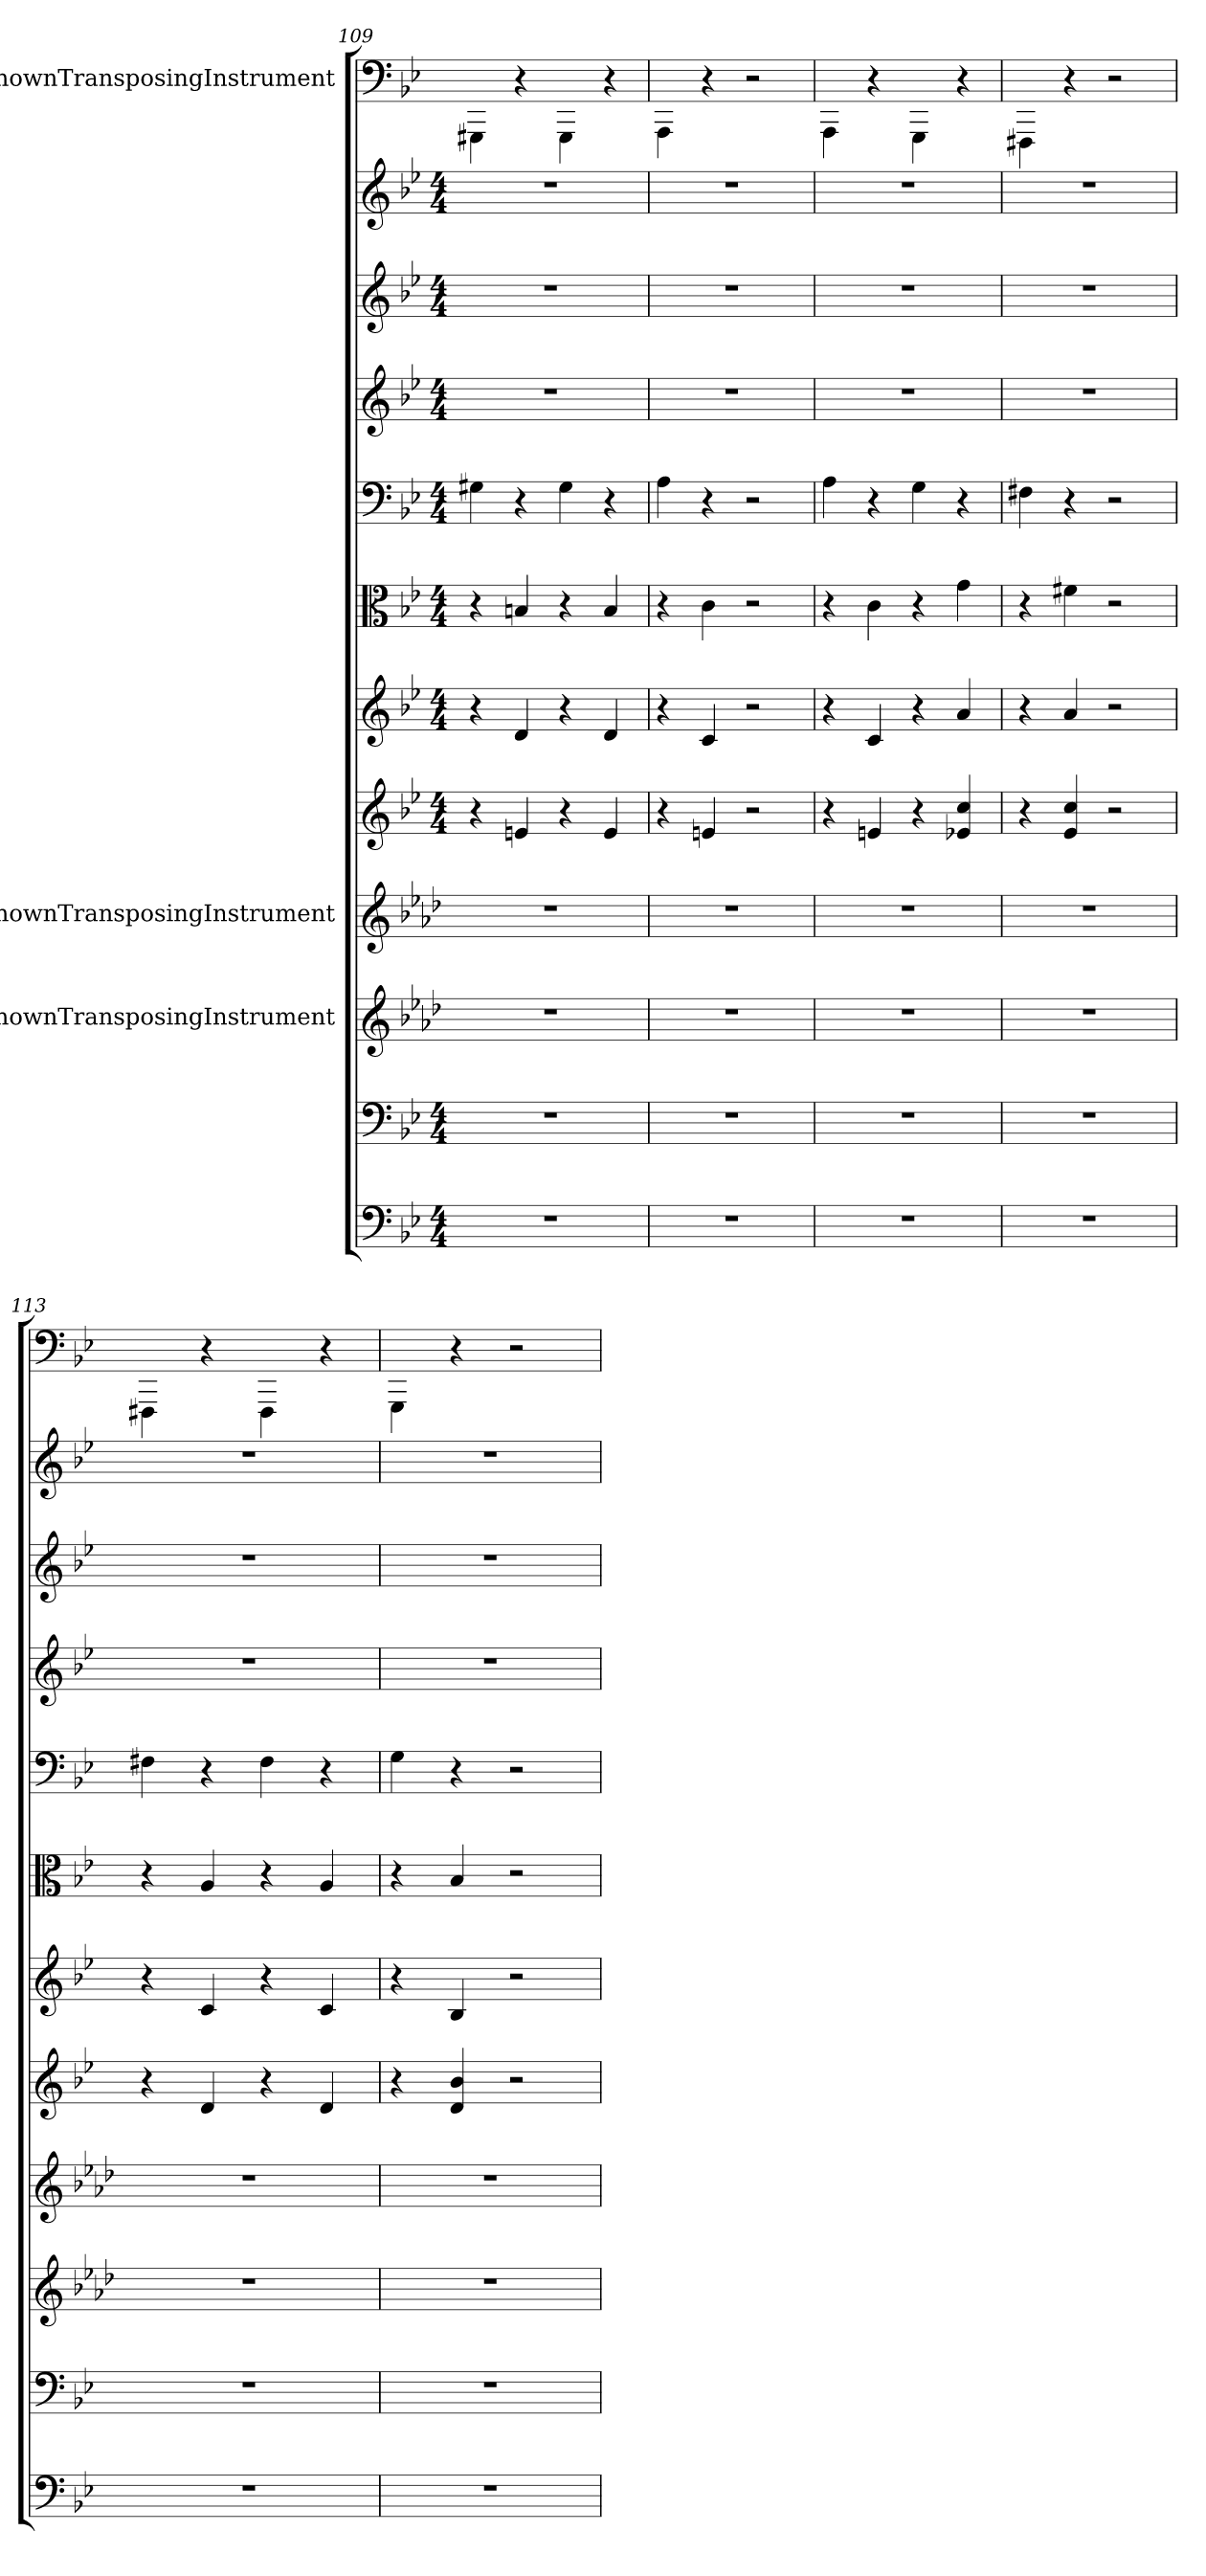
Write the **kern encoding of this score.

**kern	**kern	**kern	**kern	**kern	**kern	**kern	**kern	**kern	**kern	**kern	**kern
*part12	*part11	*part10	*part9	*part8	*part7	*part6	*part5	*part4	*part3	*part2	*part1
*staff12	*staff11	*staff10	*staff9	*staff8	*staff7	*staff6	*staff5	*staff4	*staff3	*staff2	*staff1
*	*	*I"UnknownTransposingInstrument	*I"UnknownTransposingInstrument	*	*	*	*	*	*	*	*I"UnknownTransposingInstrument
*clefF4	*clefF4	*clefG2	*clefG2	*clefG2	*clefG2	*clefC3	*clefF4	*clefG2	*clefG2	*clefG2	*clefF4
*	*	*ITrd-1c-2	*ITrd-1c-2	*	*	*	*	*	*	*	*ITrd-7c-12
*k[b-e-]	*k[b-e-]	*k[b-e-]	*k[b-e-]	*k[b-e-]	*k[b-e-]	*k[b-e-]	*k[b-e-]	*k[b-e-]	*k[b-e-]	*k[b-e-]	*k[b-e-]
*M4/4	*M4/4	*	*	*M4/4	*M4/4	*M4/4	*M4/4	*M4/4	*M4/4	*M4/4	*
=109	=109	=109	=109	=109	=109	=109	=109	=109	=109	=109	=109
1r	1r	1r	1r	4r	4r	4r	4G#X\	1r	1r	1r	4GG#X\
.	.	.	.	4en/	4d/	4Bn/	4r	.	.	.	4r
.	.	.	.	4r	4r	4r	4G#\	.	.	.	4GG#\
.	.	.	.	4e/	4d/	4B/	4r	.	.	.	4r
=110	=110	=110	=110	=110	=110	=110	=110	=110	=110	=110	=110
1r	1r	1r	1r	4r	4r	4r	4A\	1r	1r	1r	4AA\
.	.	.	.	4en/	4c/	4c\	4r	.	.	.	4r
.	.	.	.	2r	2r	2r	2r	.	.	.	2r
=111	=111	=111	=111	=111	=111	=111	=111	=111	=111	=111	=111
1r	1r	1r	1r	4r	4r	4r	4A\	1r	1r	1r	4AA\
.	.	.	.	4en/	4c/	4c\	4r	.	.	.	4r
.	.	.	.	4r	4r	4r	4G\	.	.	.	4GG\
.	.	.	.	4e-X/ 4cc/	4a/	4g\	4r	.	.	.	4r
=112	=112	=112	=112	=112	=112	=112	=112	=112	=112	=112	=112
1r	1r	1r	1r	4r	4r	4r	4F#X\	1r	1r	1r	4FF#X\
.	.	.	.	4e-/ 4cc/	4a/	4f#X\	4r	.	.	.	4r
.	.	.	.	2r	2r	2r	2r	.	.	.	2r
=113	=113	=113	=113	=113	=113	=113	=113	=113	=113	=113	=113
1r	1r	1r	1r	4r	4r	4r	4F#X\	1r	1r	1r	4FF#X\
.	.	.	.	4d/	4c/	4A/	4r	.	.	.	4r
.	.	.	.	4r	4r	4r	4F#\	.	.	.	4FF#\
.	.	.	.	4d/	4c/	4A/	4r	.	.	.	4r
=114	=114	=114	=114	=114	=114	=114	=114	=114	=114	=114	=114
1r	1r	1r	1r	4r	4r	4r	4G\	1r	1r	1r	4GG\
.	.	.	.	4d/ 4b-/	4B-/	4B-/	4r	.	.	.	4r
.	.	.	.	2r	2r	2r	2r	.	.	.	2r
=	=	=	=	=	=	=	=	=	=	=	=
*-	*-	*-	*-	*-	*-	*-	*-	*-	*-	*-	*-
